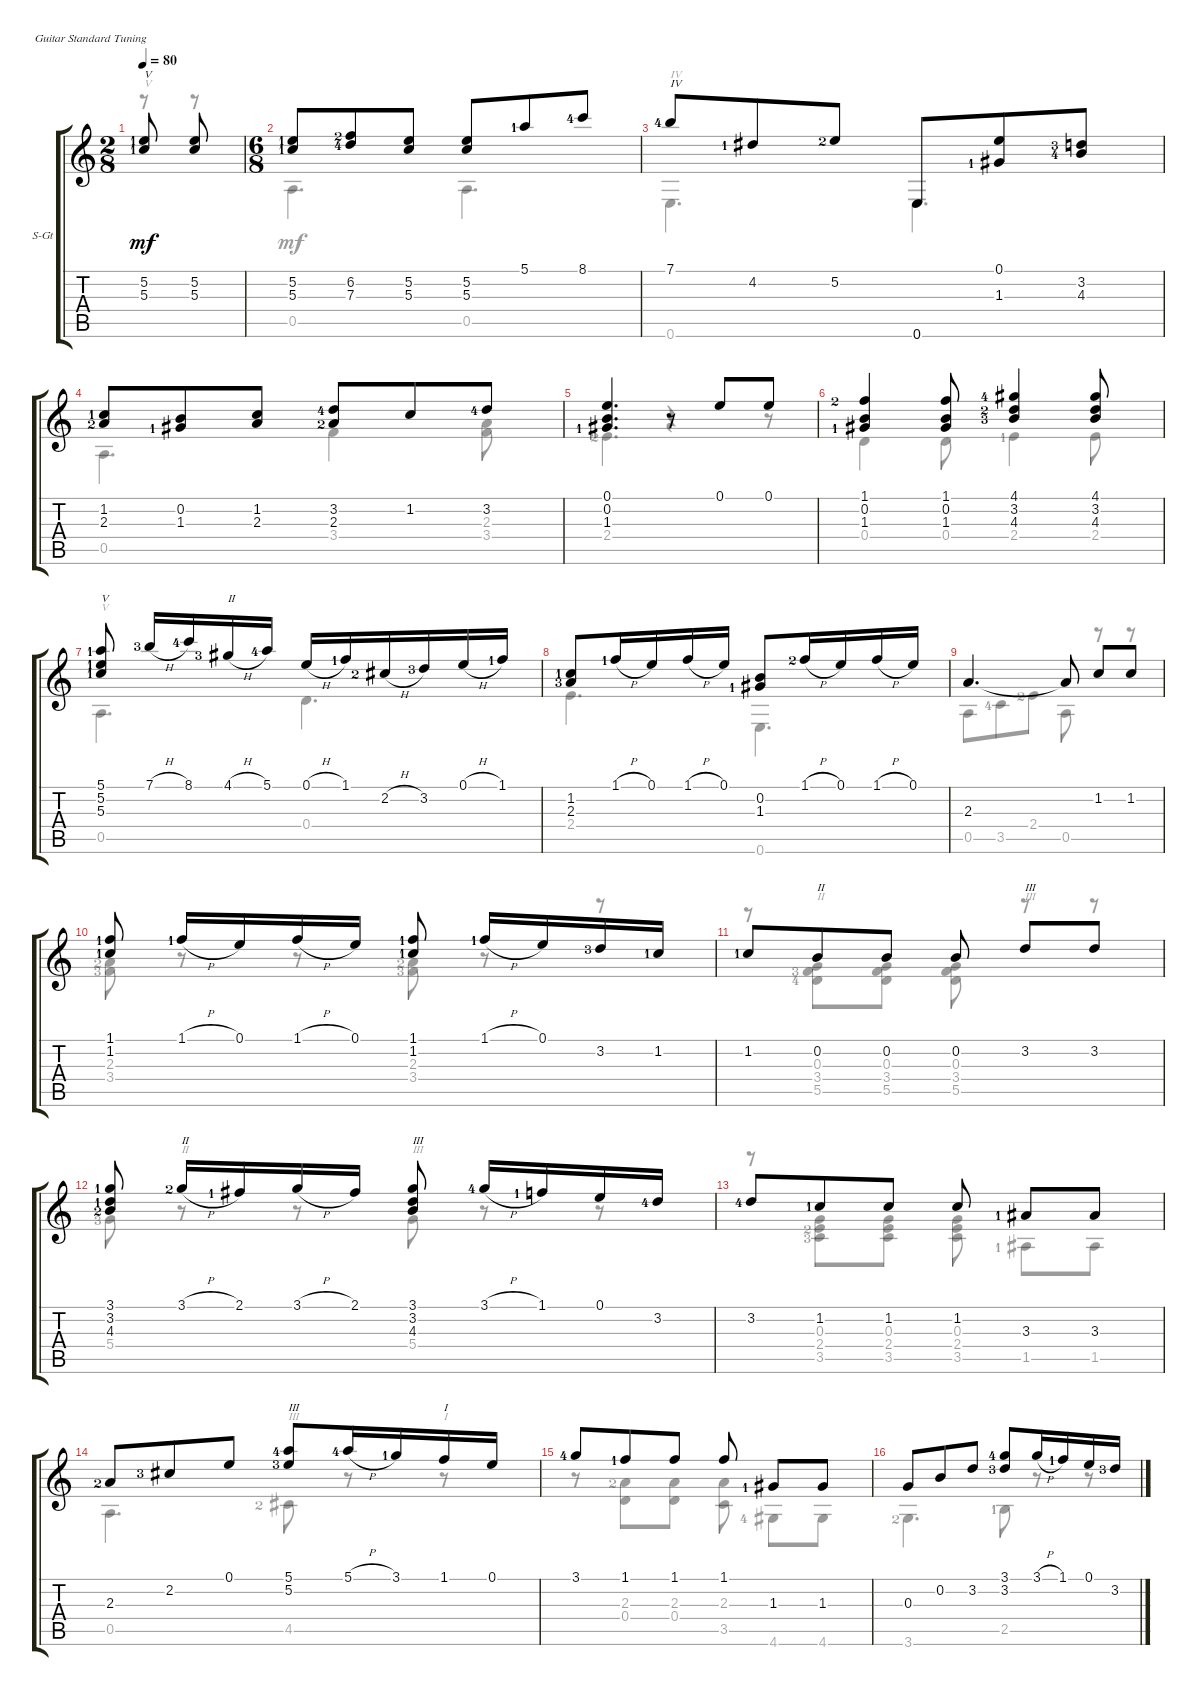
\defaultSystemsLayout 4
\bracketExtendMode groupsimilarinstruments
\firstSystemTrackNameOrientation horizontal
\otherSystemsTrackNameOrientation horizontal
\track ("Steel Guitar" "S-Gt") {instrument acousticguitarsteel}
\staff {score tabs}
\tuning (E4 B3 G3 D3 A2 E2)
\voice
\ts (2 8)
\tempo 80
\clef g2
\scale
0.194011
\ks c
(5.2{lf 2} 5.3{lf 2}).8{txt "V" dy mf instrument acousticguitarsteel} (5.2 5.3).8 |
\ts (6 8)
\scale
0.251322 (5.2{lf 2} 5.3{lf 2}).8 (6.2{lf 3} 7.3{lf 5}).8 (5.3 5.2).8 (5.2 5.3).8 5.1{lf 2}.8 8.1{lf 5}.8 |
\scale
0.284457 7.1{lf 5}.8{txt "IV"} 4.2{lf 2}.8 5.2{lf 3}.8 0.6.8 (0.1 1.3{lf 2}).8 (3.2{lf 4} 4.3{lf 5}).8 |
\scale
0.270241 (1.2{lf 2} 2.3{lf 3}).8 (0.2 1.3{lf 2}).8 (1.2 2.3).8 (3.2{lf 5} 2.3{lf 3}).8 1.2.8 3.2{lf 5}.8 |
\scale
0.26178 (0.1 0.2 1.3{lf 2}).4{d} r.8 0.1.8 0.1.8 |
\scale
0.298638 (1.1{lf 3} 0.2 1.3{lf 2}).4 (1.1 0.2 1.3).8 (4.1{lf 5} 3.2{lf 3} 4.3{lf 4}).4 (4.1 3.2 4.3).8 |
(5.1{lf 2} 5.2{lf 2} 5.3{lf 2}).8{txt "V" beam split} 7.1{h lf 4}.16 8.1{lf 5}.16 4.1{h lf 4}.16{txt "II"} 5.1{lf 5}.16 0.1{h}.16 1.1{lf 2}.16 2.2{h lf 3}.16 3.2{lf 4}.16 0.1{h}.16 1.1{lf 2}.16 |
(1.2{lf 2} 2.3{lf 4}).8 1.1{h lf 2}.16 0.1.16 1.1{h}.16 0.1.16 (0.2 1.3{lf 2}).8 1.1{h lf 3}.16 0.1.16 1.1{h}.16 0.1.16 |
2.3.4{d} 2.3{t}.8{beam split} 1.2.8 1.2.8 |
(1.1{lf 2} 1.2{lf 2}).8{beam split} 1.1{h lf 2}.16 0.1.16 1.1{h}.16 0.1.16 (1.1{lf 2} 1.2{lf 2}).8{beam split} 1.1{h lf 2}.16 0.1.16 3.2{lf 4}.16 1.2{lf 2}.16 |
1.2{lf 2}.8 0.2.8{txt "II"} 0.2.8 0.2.8{beam split} 3.2.8{txt "III"} 3.2.8 |
(3.1{lf 2} 3.2{lf 2} 4.3{lf 3}).8{beam split} 3.1{h lf 3}.16{txt "II"} 2.1{lf 2}.16 3.1{h}.16 2.1.16 (3.1 3.2 4.3).8{txt "III" beam split} 3.1{h lf 5}.16 1.1{lf 2}.16 0.1.16 3.2{lf 5}.16 |
3.2{lf 5}.8 1.2{lf 2}.8 1.2.8 1.2.8{beam split} 3.3{lf 2}.8 3.3.8 |
2.3{lf 3}.8 2.2{lf 4}.8 0.1.8 (5.1{lf 5} 5.2{lf 4}).8{txt "III"} 5.1{h lf 5}.16 3.1{lf 2}.16 1.1.16{txt "I"} 0.1.16 |
3.1{lf 5}.8 1.1{lf 2}.8 1.1.8 1.1.8{beam split} 1.3{lf 2}.8 1.3.8 |
0.3.8 0.2.8 3.2.8 (3.1{lf 5} 3.2{lf 4}).8 3.1{h}.16 1.1{lf 2}.16 0.1.16 3.2{lf 4}.16
\voice
\clef g2
\ottava regular
\simile none
\scale
0.194011
\ks c
r.8{txt "V" dy mf} r.8 |
\scale
0.251322 0.5.4{d} 0.5.4{d} |
\scale
0.284457 0.6.4{d txt "IV"} 0.6.4{d} |
\scale
0.270241 0.5.4{d} 3.4.4 (3.4 2.3).8 |
\scale
0.26178 2.4{lf 3}.4{d} r.4 r.8 |
\scale
0.298638 0.4.4 0.4.8 2.4{lf 2}.4 2.4.8 |
0.5.4{d txt "V"} 0.4.4{d} |
2.4.4{d} 0.6.4{d} |
0.5.8 3.5{lf 5}.8 2.4{lf 3}.8 0.5.8 r.8 r.8 |
(2.3{lf 3} 3.4{lf 4}).8 r.8 r.8 (2.3{lf 3} 3.4{lf 4}).8 r.8 r.8 |
r.8 (0.3 3.4{lf 4} 5.5{lf 5}).8{txt "II"} (0.3 3.4 5.5).8 (0.3 3.4 5.5).8 r.8{txt "III"} r.8 |
5.4{lf 4}.8 r.8{txt "II"} r.8 5.4.8{txt "III"} r.8 r.8 |
r.8 (0.3 2.4{lf 3} 3.5{lf 4}).8 (0.3 2.4 3.5).8 (0.3 2.4 3.5).8{beam split} 1.5{lf 2}.8 1.5.8 |
0.5.4{d} 4.5{lf 3}.8{txt "III"} r.8 r.8{txt "I"} |
r.8 (2.3{lf 3} 0.4).8 (2.3 0.4).8 (2.3 3.5).8{beam split} 4.6{lf 5}.8 4.6.8 |
3.6{lf 3}.4{d} 2.5{lf 2}.8 r.8 r.8
